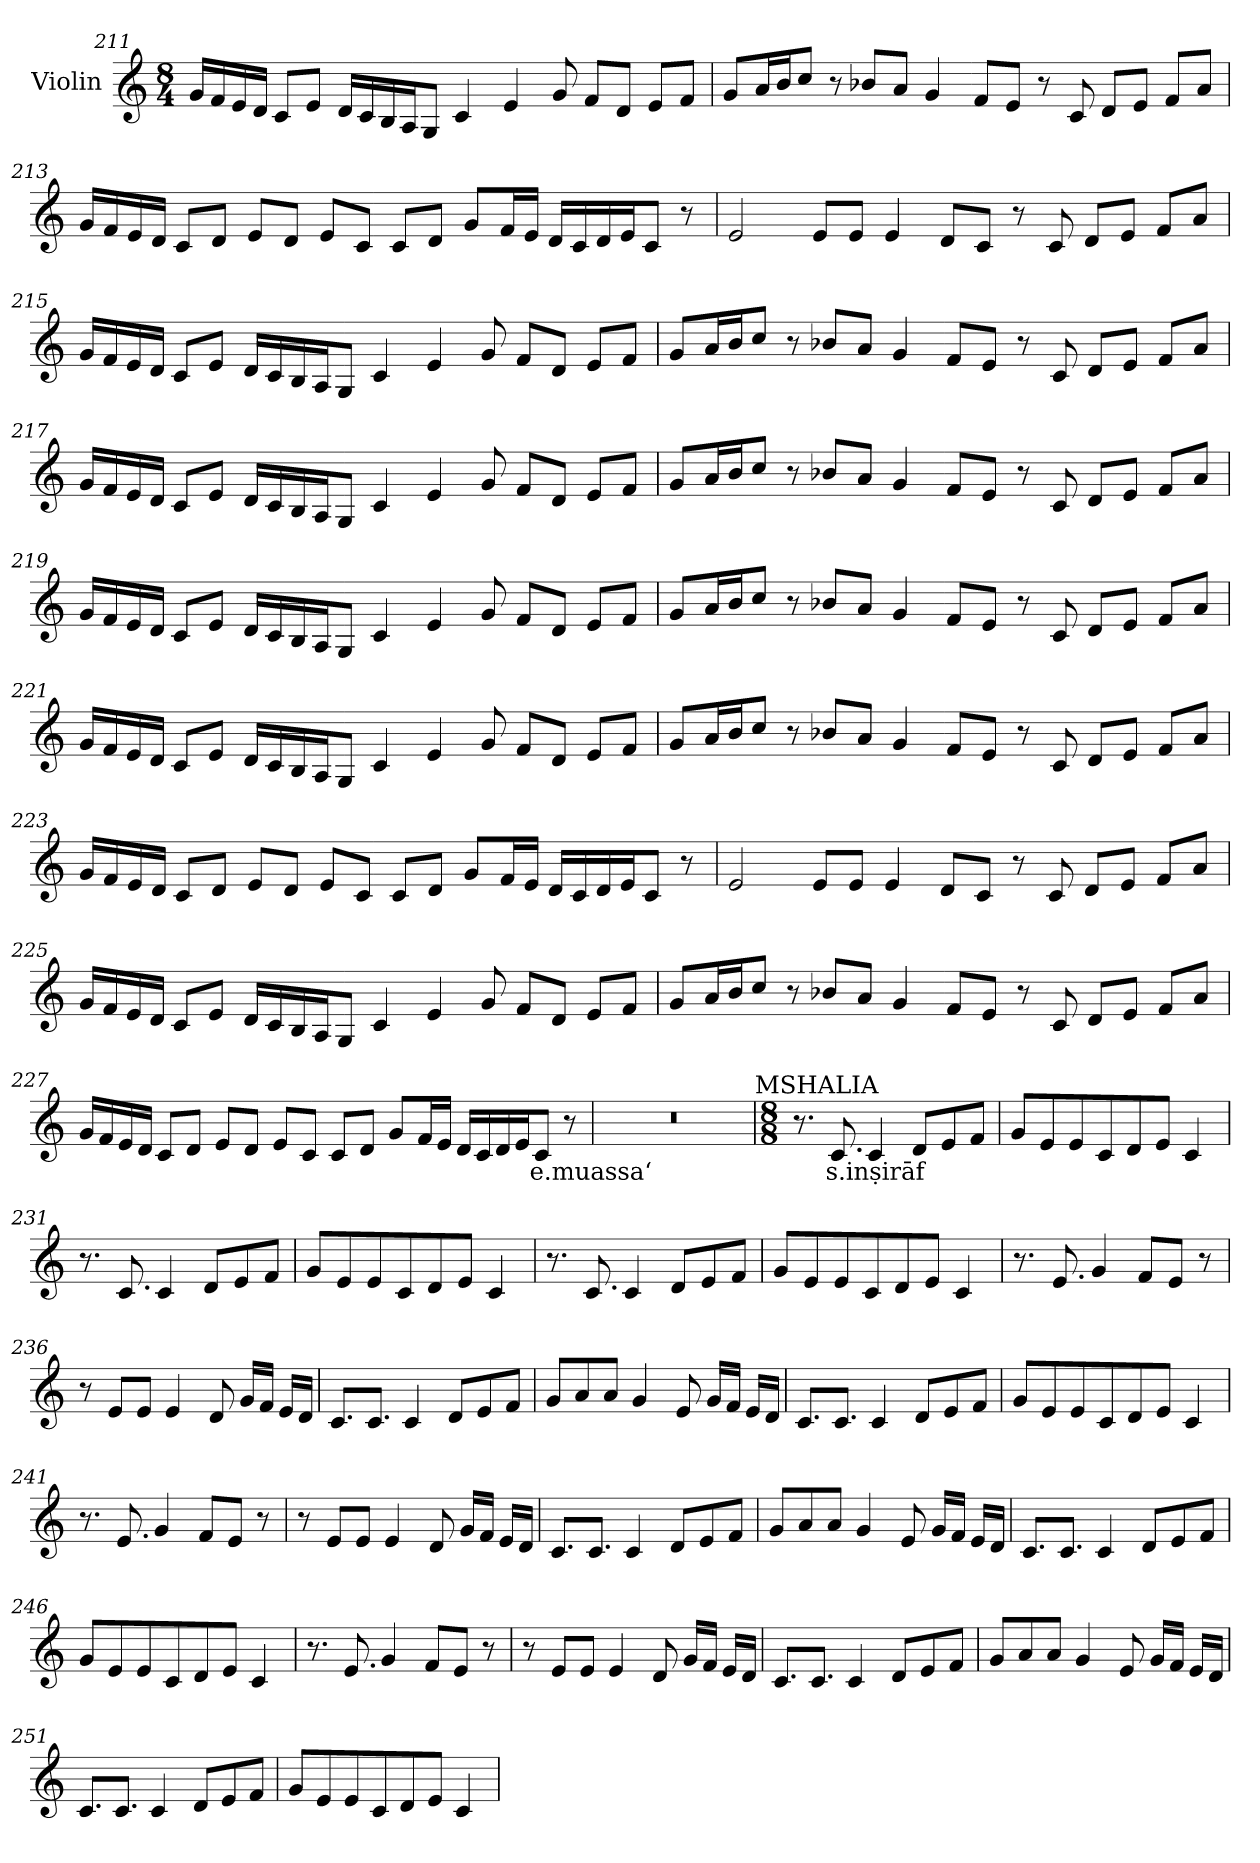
**kern	**text
*part1	*part1
*staff1	*staff1
*I"Violin	*
!!LO:LB:g=z
*clefG2	*
*k[]	*
*M8/4	*
=211	=211
16g/LL	.
16f/	.
16e/	.
16d/JJ	.
8c/L	.
8e/J	.
16d/LL	.
16c/	.
16B/	.
16A/J	.
8G/J	.
4c/	.
4e/	.
8g/	.
8f/L	.
8d/J	.
8e/L	.
8f/J	.
=212	=212
8g/L	.
16a/L	.
16b/J	.
8cc/J	.
8r	.
8b-X/L	.
8a/J	.
4g/	.
8f/L	.
8e/J	.
8r	.
8c/	.
8d/L	.
8e/J	.
8f/L	.
8a/J	.
!!LO:LB:g=z
=213	=213
16g/LL	.
16f/	.
16e/	.
16d/JJ	.
8c/L	.
8d/J	.
8e/L	.
8d/J	.
8e/L	.
8c/J	.
8c/L	.
8d/J	.
8g/L	.
16f/L	.
16e/JJ	.
16d/LL	.
16c/	.
16d/	.
16e/J	.
8c/J	.
8r	.
=214	=214
2e/	.
8e/L	.
8e/J	.
4e/	.
8d/L	.
8c/J	.
8r	.
8c/	.
8d/L	.
8e/J	.
8f/L	.
8a/J	.
!!LO:PB:g=z
=215	=215
16g/LL	.
16f/	.
16e/	.
16d/JJ	.
8c/L	.
8e/J	.
16d/LL	.
16c/	.
16B/	.
16A/J	.
8G/J	.
4c/	.
4e/	.
8g/	.
8f/L	.
8d/J	.
8e/L	.
8f/J	.
=216	=216
8g/L	.
16a/L	.
16b/J	.
8cc/J	.
8r	.
8b-X/L	.
8a/J	.
4g/	.
8f/L	.
8e/J	.
8r	.
8c/	.
8d/L	.
8e/J	.
8f/L	.
8a/J	.
!!LO:LB:g=z
=217	=217
16g/LL	.
16f/	.
16e/	.
16d/JJ	.
8c/L	.
8e/J	.
16d/LL	.
16c/	.
16B/	.
16A/J	.
8G/J	.
4c/	.
4e/	.
8g/	.
8f/L	.
8d/J	.
8e/L	.
8f/J	.
=218	=218
8g/L	.
16a/L	.
16b/J	.
8cc/J	.
8r	.
8b-X/L	.
8a/J	.
4g/	.
8f/L	.
8e/J	.
8r	.
8c/	.
8d/L	.
8e/J	.
8f/L	.
8a/J	.
!!LO:LB:g=z
=219	=219
16g/LL	.
16f/	.
16e/	.
16d/JJ	.
8c/L	.
8e/J	.
16d/LL	.
16c/	.
16B/	.
16A/J	.
8G/J	.
4c/	.
4e/	.
8g/	.
8f/L	.
8d/J	.
8e/L	.
8f/J	.
=220	=220
8g/L	.
16a/L	.
16b/J	.
8cc/J	.
8r	.
8b-X/L	.
8a/J	.
4g/	.
8f/L	.
8e/J	.
8r	.
8c/	.
8d/L	.
8e/J	.
8f/L	.
8a/J	.
!!LO:LB:g=z
=221	=221
16g/LL	.
16f/	.
16e/	.
16d/JJ	.
8c/L	.
8e/J	.
16d/LL	.
16c/	.
16B/	.
16A/J	.
8G/J	.
4c/	.
4e/	.
8g/	.
8f/L	.
8d/J	.
8e/L	.
8f/J	.
=222	=222
8g/L	.
16a/L	.
16b/J	.
8cc/J	.
8r	.
8b-X/L	.
8a/J	.
4g/	.
8f/L	.
8e/J	.
8r	.
8c/	.
8d/L	.
8e/J	.
8f/L	.
8a/J	.
!!LO:LB:g=z
=223	=223
16g/LL	.
16f/	.
16e/	.
16d/JJ	.
8c/L	.
8d/J	.
8e/L	.
8d/J	.
8e/L	.
8c/J	.
8c/L	.
8d/J	.
8g/L	.
16f/L	.
16e/JJ	.
16d/LL	.
16c/	.
16d/	.
16e/J	.
8c/J	.
8r	.
=224	=224
2e/	.
8e/L	.
8e/J	.
4e/	.
8d/L	.
8c/J	.
8r	.
8c/	.
8d/L	.
8e/J	.
8f/L	.
8a/J	.
!!LO:LB:g=z
=225	=225
16g/LL	.
16f/	.
16e/	.
16d/JJ	.
8c/L	.
8e/J	.
16d/LL	.
16c/	.
16B/	.
16A/J	.
8G/J	.
4c/	.
4e/	.
8g/	.
8f/L	.
8d/J	.
8e/L	.
8f/J	.
=226	=226
8g/L	.
16a/L	.
16b/J	.
8cc/J	.
8r	.
8b-X/L	.
8a/J	.
4g/	.
8f/L	.
8e/J	.
8r	.
8c/	.
8d/L	.
8e/J	.
8f/L	.
8a/J	.
!!LO:LB:g=z
=227	=227
16g/LL	.
16f/	.
16e/	.
16d/JJ	.
8c/L	.
8d/J	.
8e/L	.
8d/J	.
8e/L	.
8c/J	.
8c/L	.
8d/J	.
8g/L	.
16f/L	.
16e/JJ	.
16d/LL	.
16c/	.
16d/	.
16e/J	.
!	!LO:LY:b
8c/J	e.muassa‘
8r	.
=228	=228
0r	.
!LO:TX:a:t=MSHALIA	!
=229	=229
*M8/8	*
*MM80	*
8.r	.
!	!LO:LY:b
8.c/	s.inṣirāf
4c/	.
8d/L	.
8e/	.
8f/J	.
!!LO:LB:g=z
=230	=230
8g/L	.
8e/	.
8e/	.
8c/	.
8d/	.
8e/J	.
4c/	.
=231	=231
8.r	.
8.c/	.
4c/	.
8d/L	.
8e/	.
8f/J	.
=232	=232
8g/L	.
8e/	.
8e/	.
8c/	.
8d/	.
8e/J	.
4c/	.
=233	=233
8.r	.
8.c/	.
4c/	.
8d/L	.
8e/	.
8f/J	.
!!LO:PB:g=z
=234	=234
8g/L	.
8e/	.
8e/	.
8c/	.
8d/	.
8e/J	.
4c/	.
=235	=235
8.r	.
8.e/	.
4g/	.
8f/L	.
8e/J	.
8r	.
=236	=236
8r	.
8e/L	.
8e/J	.
4e/	.
8d/	.
16g/LL	.
16f/JJ	.
16e/LL	.
16d/JJ	.
=237	=237
8.c/L	.
8.c/J	.
4c/	.
8d/L	.
8e/	.
8f/J	.
!!LO:LB:g=z
=238	=238
8g/L	.
8a/	.
8a/J	.
4g/	.
8e/	.
16g/LL	.
16f/JJ	.
16e/LL	.
16d/JJ	.
=239	=239
8.c/L	.
8.c/J	.
4c/	.
8d/L	.
8e/	.
8f/J	.
=240	=240
8g/L	.
8e/	.
8e/	.
8c/	.
8d/	.
8e/J	.
4c/	.
=241	=241
8.r	.
8.e/	.
4g/	.
8f/L	.
8e/J	.
8r	.
!!LO:LB:g=z
=242	=242
8r	.
8e/L	.
8e/J	.
4e/	.
8d/	.
16g/LL	.
16f/JJ	.
16e/LL	.
16d/JJ	.
=243	=243
8.c/L	.
8.c/J	.
4c/	.
8d/L	.
8e/	.
8f/J	.
=244	=244
8g/L	.
8a/	.
8a/J	.
4g/	.
8e/	.
16g/LL	.
16f/JJ	.
16e/LL	.
16d/JJ	.
=245	=245
8.c/L	.
8.c/J	.
4c/	.
8d/L	.
8e/	.
8f/J	.
!!LO:LB:g=z
=246	=246
8g/L	.
8e/	.
8e/	.
8c/	.
8d/	.
8e/J	.
4c/	.
=247	=247
8.r	.
8.e/	.
4g/	.
8f/L	.
8e/J	.
8r	.
=248	=248
8r	.
8e/L	.
8e/J	.
4e/	.
8d/	.
16g/LL	.
16f/JJ	.
16e/LL	.
16d/JJ	.
=249	=249
8.c/L	.
8.c/J	.
4c/	.
8d/L	.
8e/	.
8f/J	.
!!LO:LB:g=z
=250	=250
8g/L	.
8a/	.
8a/J	.
4g/	.
8e/	.
16g/LL	.
16f/JJ	.
16e/LL	.
16d/JJ	.
=251	=251
8.c/L	.
8.c/J	.
4c/	.
8d/L	.
8e/	.
8f/J	.
=252	=252
8g/L	.
8e/	.
8e/	.
8c/	.
8d/	.
8e/J	.
4c/	.
=	=
*-	*-
